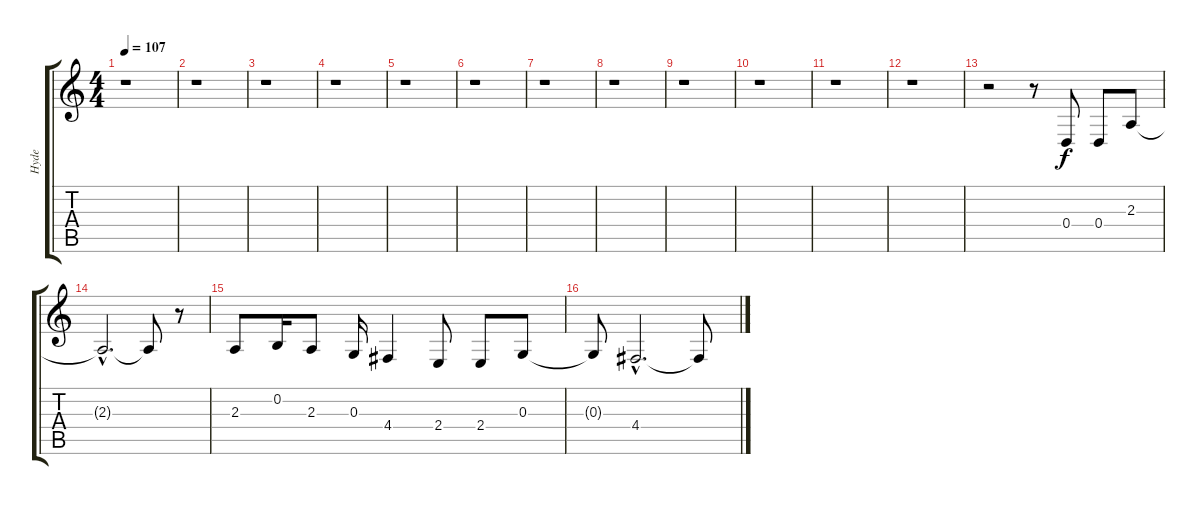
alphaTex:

\track ("Hyde" "Hyde") {instrument flute}
\staff {score tabs}
\tuning (E4 B3 G3 D3 A2 E2) {hide}
\ts (4 4)
\tempo 107
\clef g2
\ks c
r.1{dy f instrument flute} |
r.1 |
r.1 |
r.1 |
r.1 |
r.1 |
r.1 |
r.1 |
r.1 |
r.1 |
r.1 |
r.1 |
r.2 r.8 0.4.8{volume 14} 0.4.8 2.3.8 |
2.3{hac t}.2{d} 2.3{t}.8 r.8 |
2.3.8 0.2.16 2.3.8 0.3.16 4.4.4 2.4.8 2.4.8 0.3.8 |
0.3{t}.8 4.4{hac}.2{d} 4.4{t}.8
